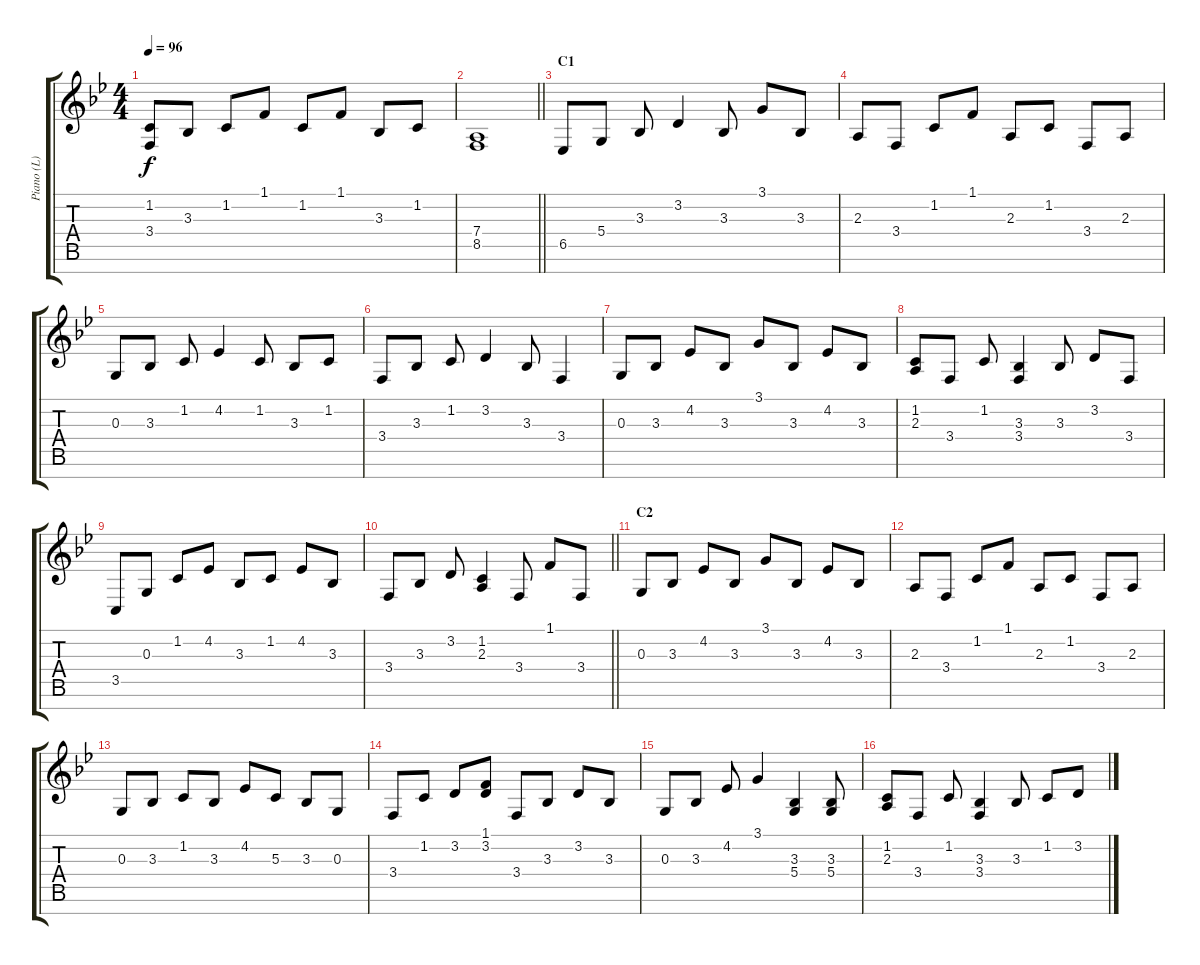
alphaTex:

\track ("Piano (L)" "Piano (L)") {instrument acousticgrandpiano}
\staff {score tabs}
\tuning (E4 B3 G3 D3 A2 E2 B1) {hide}
\ts (4 4)
\tempo 96
\clef g2
\ks bb
(1.2 3.4).8{dy f} 3.3.8 1.2.8 1.1.8 1.2.8 1.1.8 3.3.8 1.2.8 |
\barLineRight lightlight
(7.4 8.5).1 |
\section ("" "C1")
6.5.8 5.4.8 3.3.8 3.2.4 3.3.8 3.1.8 3.3.8 |
2.3.8 3.4.8 1.2.8 1.1.8 2.3.8 1.2.8 3.4.8 2.3.8 |
0.3.8 3.3.8 1.2.8 4.2.4 1.2.8 3.3.8 1.2.8 |
3.4.8 3.3.8 1.2.8 3.2.4 3.3.8 3.4.4 |
0.3.8 3.3.8 4.2.8 3.3.8 3.1.8 3.3.8 4.2.8 3.3.8 |
(1.2 2.3).8 3.4.8 1.2.8 (3.3 3.4).4 3.3.8 3.2.8 3.4.8 |
3.5.8 0.3.8 1.2.8 4.2.8 3.3.8 1.2.8 4.2.8 3.3.8 |
\barLineRight lightlight
3.4.8 3.3.8 3.2.8 (1.2 2.3).4 3.4.8 1.1.8 3.4.8 |
\section ("" "C2")
0.3.8 3.3.8 4.2.8 3.3.8 3.1.8 3.3.8 4.2.8 3.3.8 |
2.3.8 3.4.8 1.2.8 1.1.8 2.3.8 1.2.8 3.4.8 2.3.8 |
0.3.8 3.3.8 1.2.8 3.3.8 4.2.8 5.3.8 3.3.8 0.3.8 |
3.4.8 1.2.8 3.2.8 (1.1 3.2).8 3.4.8 3.3.8 3.2.8 3.3.8 |
0.3.8 3.3.8 4.2.8 3.1.4 (3.3 5.4).4 (3.3 5.4).8 |
(1.2 2.3).8 3.4.8 1.2.8 (3.3 3.4).4 3.3.8 1.2.8 3.2.8
